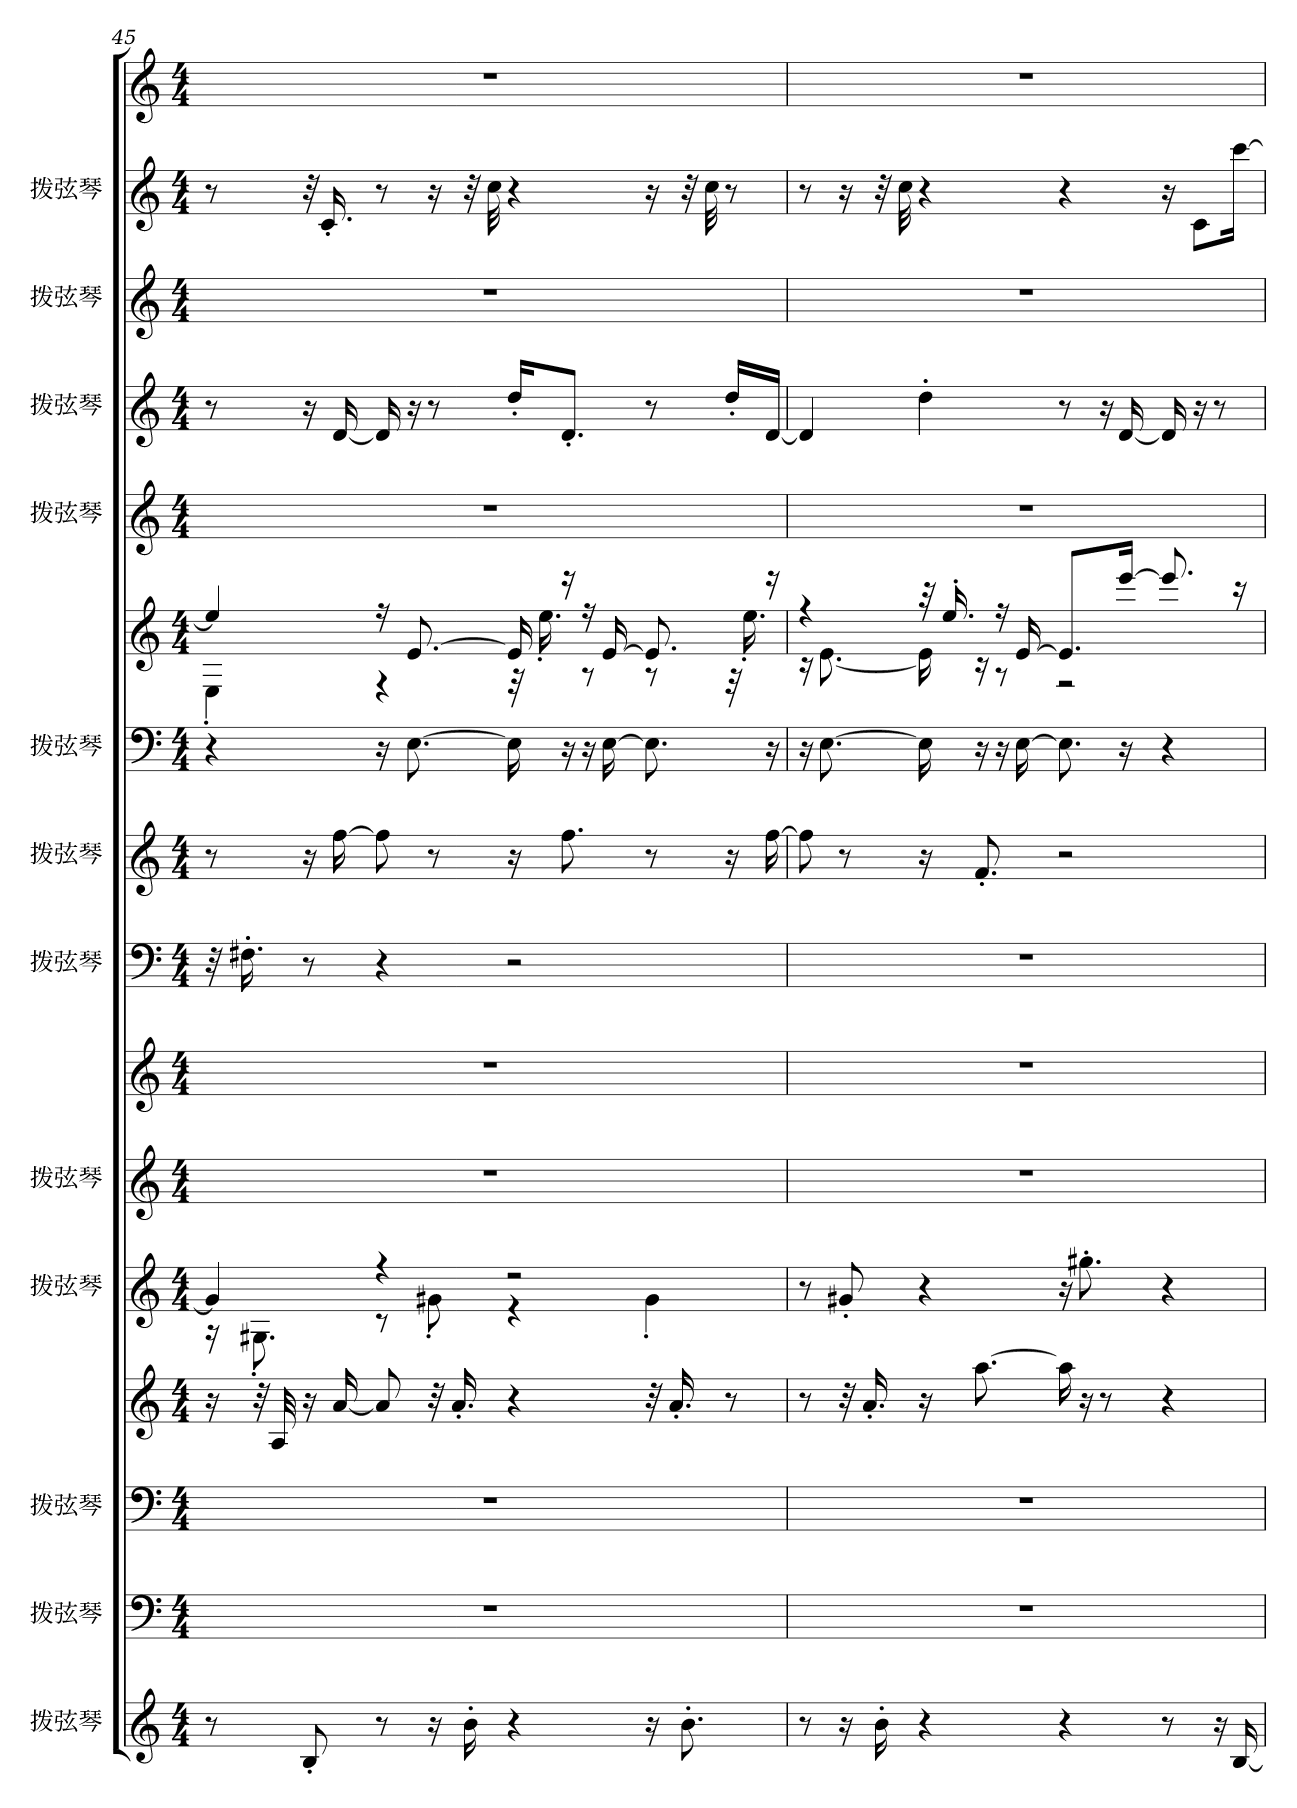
**kern	**kern	**kern	**kern	**kern	**kern	**kern	**kern	**kern	**kern	**kern	**kern	**kern	**kern	**kern	**kern
*part12	*part11	*part10	*part10	*part9	*part8	*part8	*part7	*part6	*part5	*part5	*part4	*part3	*part2	*part1	*part1
*staff16	*staff15	*staff14	*staff13	*staff12	*staff11	*staff10	*staff9	*staff8	*staff7	*staff6	*staff5	*staff4	*staff3	*staff2	*staff1
*I"拨弦琴	*I"拨弦琴	*I"拨弦琴	*	*I"拨弦琴	*I"拨弦琴	*	*I"拨弦琴	*I"拨弦琴	*I"拨弦琴	*	*I"拨弦琴	*I"拨弦琴	*I"拨弦琴	*I"拨弦琴	*
!!LO:PB:g=z
*clefG2	*clefF4	*clefF4	*clefG2	*clefG2	*clefG2	*clefG2	*clefF4	*clefG2	*clefF4	*clefG2	*clefG2	*clefG2	*clefG2	*clefG2	*clefG2
*k[]	*k[]	*k[]	*k[]	*k[]	*k[]	*k[]	*k[]	*k[]	*k[]	*k[]	*k[]	*k[]	*k[]	*k[]	*k[]
*M4/4	*M4/4	*M4/4	*M4/4	*M4/4	*M4/4	*M4/4	*M4/4	*M4/4	*M4/4	*M4/4	*M4/4	*M4/4	*M4/4	*M4/4	*M4/4
=45	=45	=45	=45	=45	=45	=45	=45	=45	=45	=45	=45	=45	=45	=45	=45
*	*	*	*	*^	*	*	*	*	*	*^	*	*	*	*	*
8r	1r	1r	16r	4g#/]	16r	1r	1r	32r	8r	4r	4ee/]	4E'\	1r	8r	1r	8r	1r
.	.	.	.	.	.	.	.	16.F#X'\	.	.	.	.	.	.	.	.	.
.	.	.	32r	.	8.G#X'\	.	.	.	.	.	.	.	.	.	.	.	.
.	.	.	32A/	.	.	.	.	.	.	.	.	.	.	.	.	.	.
8B'/	.	.	16r	.	.	.	.	8r	16r	.	.	.	.	16r	.	32r	.
.	.	.	.	.	.	.	.	.	.	.	.	.	.	.	.	16.c'/	.
.	.	.	[16a/	.	.	.	.	.	[16ff\	.	.	.	.	[16d/	.	.	.
8r	.	.	8a/]	4r	8r	.	.	4r	8ff\]	16r	16r	4r	.	16d/]	.	8r	.
.	.	.	.	.	.	.	.	.	.	[8.E\	[8.e/	.	.	16r	.	.	.
16r	.	.	32r	.	8g#X'\	.	.	.	8r	.	.	.	.	8r	.	16r	.
.	.	.	16.a'/	.	.	.	.	.	.	.	.	.	.	.	.	.	.
16b'\	.	.	.	.	.	.	.	.	.	.	.	.	.	.	.	32r	.
.	.	.	.	.	.	.	.	.	.	.	.	.	.	.	.	32cc\	.
4r	.	.	4r	2r	4r	.	.	2r	16r	16E\]	16e/]	32r	.	16dd'/KL	.	4r	.
.	.	.	.	.	.	.	.	.	.	.	.	16.ee'\	.	.	.	.	.
.	.	.	.	.	.	.	.	.	8.ff\	16r	16r	.	.	8.d'/J	.	.	.
.	.	.	.	.	.	.	.	.	.	16r	16r	8r	.	.	.	.	.
.	.	.	.	.	.	.	.	.	.	[16E\	[16e/	.	.	.	.	.	.
16r	.	.	32r	.	4g#'\	.	.	.	8r	8.E\]	8.e/]	8r	.	8r	.	16r	.
.	.	.	16.a'/	.	.	.	.	.	.	.	.	.	.	.	.	.	.
8.b'\	.	.	.	.	.	.	.	.	.	.	.	.	.	.	.	32r	.
.	.	.	.	.	.	.	.	.	.	.	.	.	.	.	.	32cc\	.
.	.	.	8r	.	.	.	.	.	16r	.	.	32r	.	16dd'/LL	.	8r	.
.	.	.	.	.	.	.	.	.	.	.	.	16.ee'\	.	.	.	.	.
.	.	.	.	.	.	.	.	.	[16ff\	16r	16r	.	.	[16d/JJ	.	.	.
*	*	*	*	*v	*v	*	*	*	*	*	*	*	*	*	*	*	*
!!LO:PB:g=z
=46	=46	=46	=46	=46	=46	=46	=46	=46	=46	=46	=46	=46	=46	=46	=46	=46
8r	1r	1r	8r	8r	1r	1r	1r	8ff\]	16r	4r	16r	1r	4d/]	1r	8r	1r
.	.	.	.	.	.	.	.	.	[8.E\	.	[8.e\	.	.	.	.	.
16r	.	.	32r	8g#X'/	.	.	.	8r	.	.	.	.	.	.	16r	.
.	.	.	16.a'/	.	.	.	.	.	.	.	.	.	.	.	.	.
16b'\	.	.	.	.	.	.	.	.	.	.	.	.	.	.	32r	.
.	.	.	.	.	.	.	.	.	.	.	.	.	.	.	32cc\	.
4r	.	.	16r	4r	.	.	.	16r	16E\]	32r	16e\]	.	4dd'\	.	4r	.
.	.	.	.	.	.	.	.	.	.	16.ee'/	.	.	.	.	.	.
.	.	.	[8.aa\	.	.	.	.	8.f'/	16r	.	16r	.	.	.	.	.
.	.	.	.	.	.	.	.	.	16r	16r	8r	.	.	.	.	.
.	.	.	.	.	.	.	.	.	[16E\	[16e/	.	.	.	.	.	.
4r	.	.	16aa\]	16r	.	.	.	2r	8.E\]	8.e/L]	2r	.	8r	.	4r	.
.	.	.	16r	8.gg#X'\	.	.	.	.	.	.	.	.	.	.	.	.
.	.	.	8r	.	.	.	.	.	.	.	.	.	16r	.	.	.
.	.	.	.	.	.	.	.	.	16r	[16eee/Jk	.	.	[16d/	.	.	.
8r	.	.	4r	4r	.	.	.	.	4r	8.eee/]	.	.	16d/]	.	16r	.
.	.	.	.	.	.	.	.	.	.	.	.	.	16r	.	8c\L	.
16r	.	.	.	.	.	.	.	.	.	.	.	.	8r	.	.	.
[16B/	.	.	.	.	.	.	.	.	.	16r	.	.	.	.	[16ccc\Jk	.
*	*	*	*	*	*	*	*	*	*	*v	*v	*	*	*	*	*
=	=	=	=	=	=	=	=	=	=	=	=	=	=	=	=
*-	*-	*-	*-	*-	*-	*-	*-	*-	*-	*-	*-	*-	*-	*-	*-
